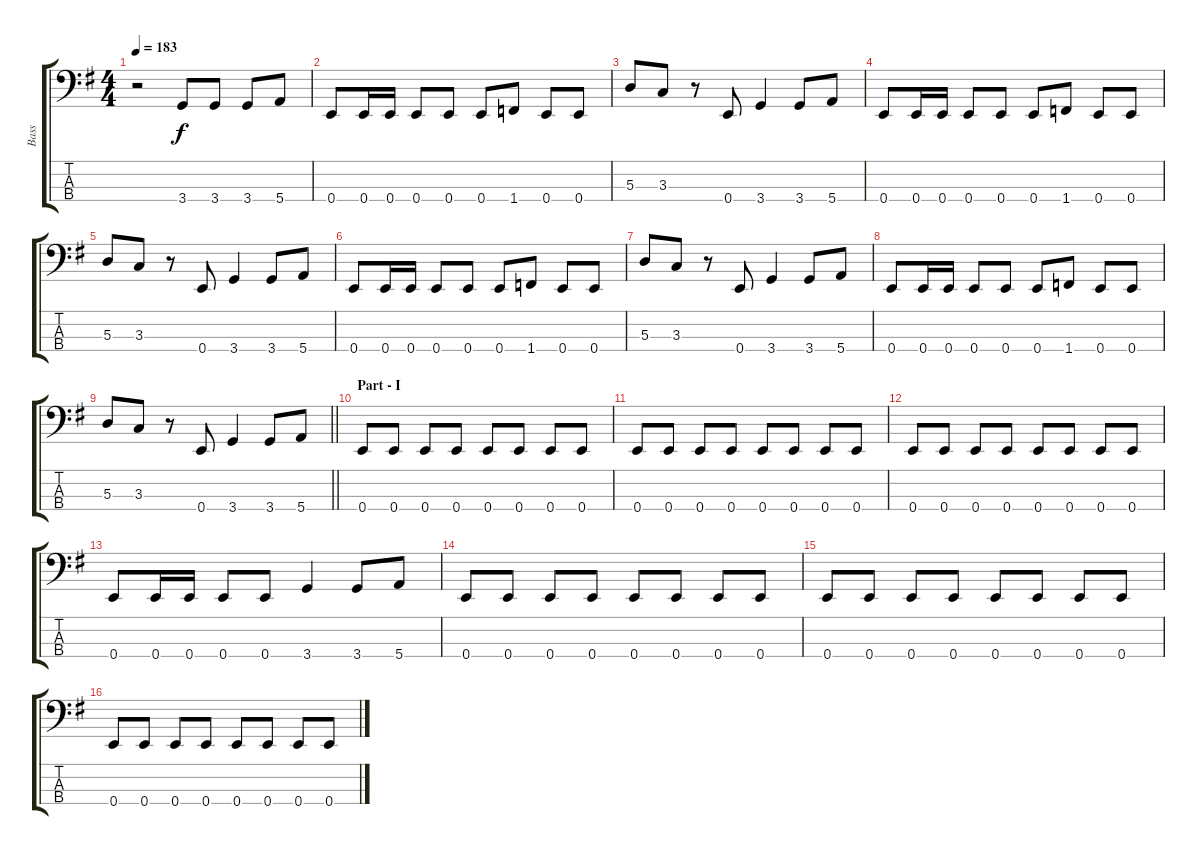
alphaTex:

\track ("Bass" "Bass") {instrument electricbassfinger}
\staff {score tabs}
\tuning (G2 D2 A1 E1) {hide}
\ts (4 4)
\tempo 183
\clef f4
\ks g
r.2{dy f} 3.4.8 3.4.8 3.4.8 5.4.8 |
0.4.8 0.4.16 0.4.16 0.4.8 0.4.8 0.4.8 1.4.8 0.4.8 0.4.8 |
5.3.8 3.3.8 r.8 0.4.8 3.4.4 3.4.8 5.4.8 |
0.4.8 0.4.16 0.4.16 0.4.8 0.4.8 0.4.8 1.4.8 0.4.8 0.4.8 |
5.3.8 3.3.8 r.8 0.4.8 3.4.4 3.4.8 5.4.8 |
0.4.8 0.4.16 0.4.16 0.4.8 0.4.8 0.4.8 1.4.8 0.4.8 0.4.8 |
5.3.8 3.3.8 r.8 0.4.8 3.4.4 3.4.8 5.4.8 |
0.4.8 0.4.16 0.4.16 0.4.8 0.4.8 0.4.8 1.4.8 0.4.8 0.4.8 |
\barLineRight lightlight
5.3.8 3.3.8 r.8 0.4.8 3.4.4 3.4.8 5.4.8 |
\section ("" "Part - I")
0.4.8 0.4.8 0.4.8 0.4.8 0.4.8 0.4.8 0.4.8 0.4.8 |
0.4.8 0.4.8 0.4.8 0.4.8 0.4.8 0.4.8 0.4.8 0.4.8 |
0.4.8 0.4.8 0.4.8 0.4.8 0.4.8 0.4.8 0.4.8 0.4.8 |
0.4.8 0.4.16 0.4.16 0.4.8 0.4.8 3.4.4 3.4.8 5.4.8 |
0.4.8 0.4.8 0.4.8 0.4.8 0.4.8 0.4.8 0.4.8 0.4.8 |
0.4.8 0.4.8 0.4.8 0.4.8 0.4.8 0.4.8 0.4.8 0.4.8 |
0.4.8 0.4.8 0.4.8 0.4.8 0.4.8 0.4.8 0.4.8 0.4.8
